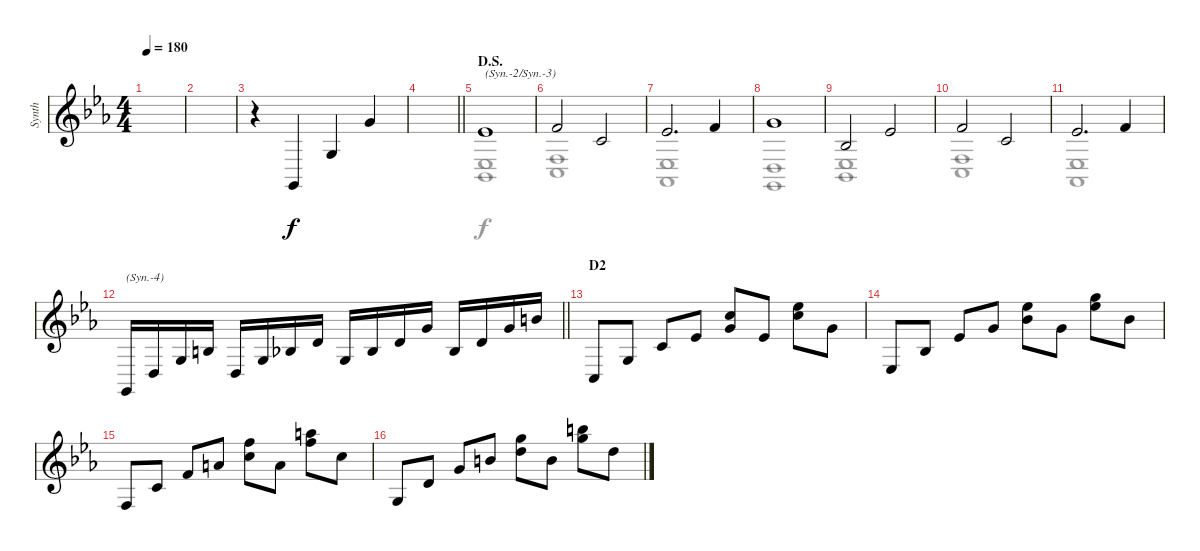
\track ("Synth" "Synth") {instrument pad6metallic}
\staff {score}
\tuning (E4 B3 G3 D3 A2 E2) {hide}
\voice
\ts (4 4)
\tempo 180
\clef g2
\ks cminor
|
|
r.4 3.6.4 0.3.4 3.1.4 |
\barLineRight lightlight
|
\section ("" "D.S.")
4.2.1{txt "(Syn.-2/Syn.-3)" volume 9 instrument lead2sawtooth} |
1.1.2 1.2.2 |
4.2.2{d} 1.1.4 |
3.1.1 |
3.3.2 4.2.2 |
1.1.2 1.2.2 |
4.2.2{d} 1.1.4 |
\barLineRight lightlight
3.6.16{txt "(Syn.-4)" volume 11} 0.4.16 0.3.16 4.3.16 0.4.16 0.3.16 3.3.16 3.2.16 0.3.16 3.3.16 3.2.16 3.1.16 3.3.16 3.2.16 3.1.16 7.1.16 |
\section ("" "D2")
3.5.8{volume 8} 0.3.8 1.2.8 4.2.8 (3.1 13.2).8 4.2.8 (8.1 16.2).8 3.1.8 |
1.4.8 3.3.8 4.2.8 3.1.8 (6.1 16.2).8 3.1.8 (11.1 20.2).8 6.1.8 |
3.4.8 1.2.8 1.1.8 5.1.8 (8.1 18.2).8 5.1.8 (13.1 22.2).8 8.1.8 |
0.3.8 3.2.8 3.1.8 7.1.8 (10.1 20.2).8 7.1.8 (15.1 24.2).8 10.1.8
\voice
\clef g2
\ottava regular
\simile none
\ks cminor
|
|
|
\barLineRight lightlight
|
(1.4 1.5).1 |
(3.4 3.5).1 |
(1.4 4.6).1 |
(0.4 3.6).1 |
(1.4 1.5).1 |
(3.4 3.5).1 |
(1.4 4.6).1 |
\barLineRight lightlight
|
|
|
|
